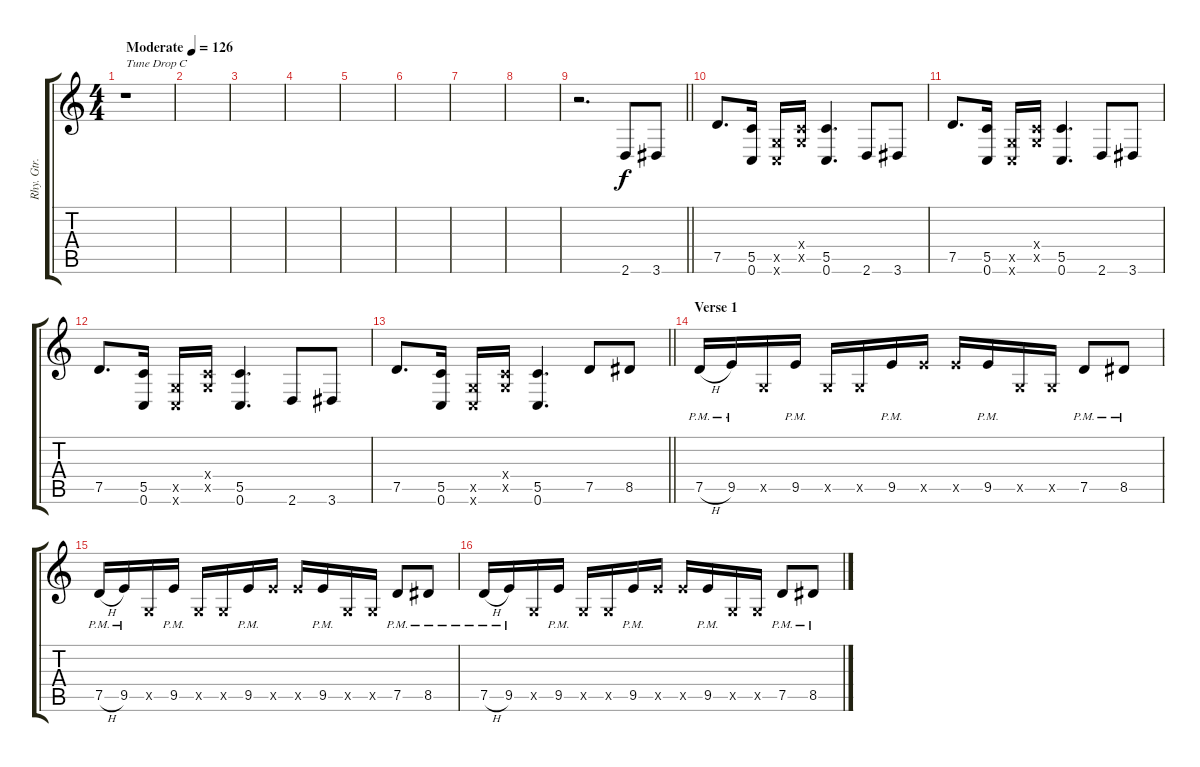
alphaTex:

\track ("Rhy. Gtr. 1" "Rhy. Gtr. ") {instrument distortionguitar}
\staff {score tabs}
\tuning (D4 A3 F3 C3 G2 C2) {hide}
\ts (4 4)
\tempo (126 "Moderate")
\clef g2
\ks c
r.1{txt "Tune Drop C" dy f instrument distortionguitar} |
|
|
|
|
|
|
|
\barLineRight lightlight
r.2{d} 2.6.8 3.6.8 |
\section ("" "")
7.5.8{d} (5.5 0.6).16 (0.5{x} 0.6{x}).16 (0.4{x} 0.5{x}).16 (5.5 0.6).4{d} 2.6.8 3.6.8 |
7.5.8{d} (5.5 0.6).16 (0.5{x} 0.6{x}).16 (0.4{x} 0.5{x}).16 (5.5 0.6).4{d} 2.6.8 3.6.8 |
7.5.8{d} (5.5 0.6).16 (0.5{x} 0.6{x}).16 (0.4{x} 0.5{x}).16 (5.5 0.6).4{d} 2.6.8 3.6.8 |
\barLineRight lightlight
7.5.8{d} (5.5 0.6).16 (0.5{x} 0.6{x}).16 (0.4{x} 0.5{x}).16 (5.5 0.6).4{d} 7.5.8 8.5.8 |
\section ("" "Verse 1")
7.5{h pm}.16 9.5{pm}.16 0.5{x}.16 9.5{pm}.16 0.5{x}.16 0.5{x}.16 9.5{pm}.16 9.5{x}.16 9.5{x}.16 9.5{pm}.16 0.5{x}.16 0.5{x}.16 7.5{pm}.8 8.5{pm}.8 |
7.5{h pm}.16 9.5{pm}.16 0.5{x}.16 9.5{pm}.16 0.5{x}.16 0.5{x}.16 9.5{pm}.16 9.5{x}.16 9.5{x}.16 9.5{pm}.16 0.5{x}.16 0.5{x}.16 7.5{pm}.8 8.5{pm}.8 |
7.5{h pm}.16 9.5{pm}.16 0.5{x}.16 9.5{pm}.16 0.5{x}.16 0.5{x}.16 9.5{pm}.16 9.5{x}.16 9.5{x}.16 9.5{pm}.16 0.5{x}.16 0.5{x}.16 7.5{pm}.8 8.5{pm}.8
